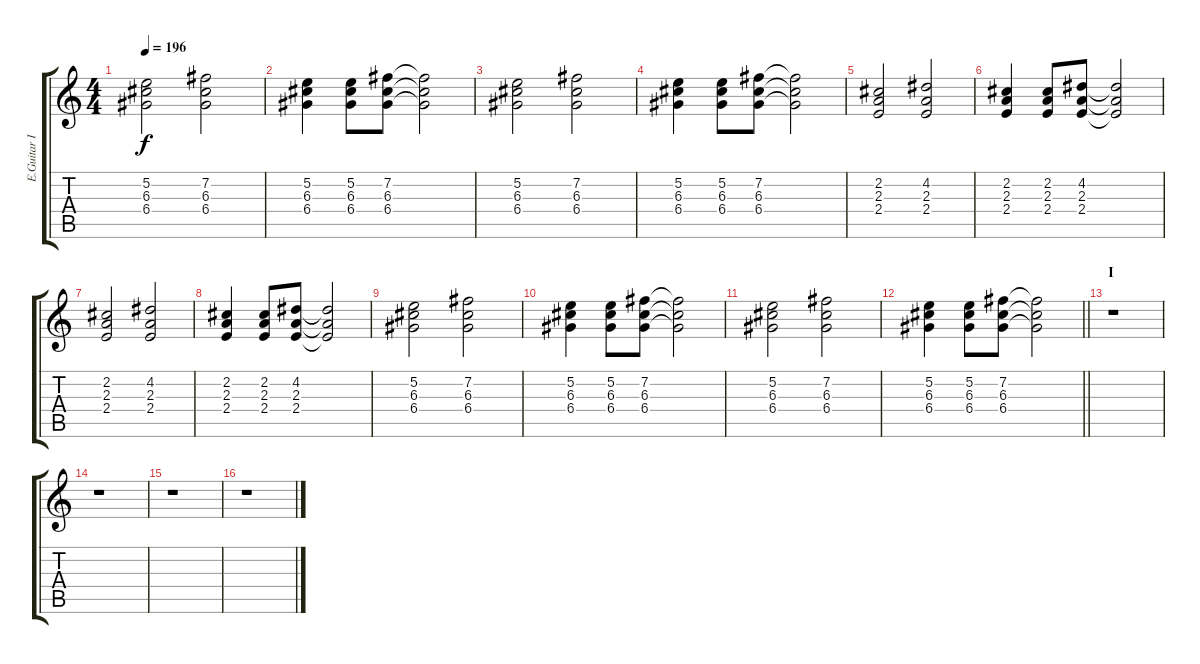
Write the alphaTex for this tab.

\track ("E.Guitar II" "E.Guitar I") {instrument distortionguitar}
\staff {score tabs}
\tuning (E4 B3 G3 D3 A2 E2) {hide}
\ts (4 4)
\tempo 196
\clef g2
\ks c
(5.2 6.3 6.4).2{dy f} (7.2 6.3 6.4).2 |
(5.2 6.3 6.4).4 (5.2 6.3 6.4).8 (7.2 6.3 6.4).8 (7.2{t} 6.3{t} 6.4{t}).2 |
(5.2 6.3 6.4).2 (7.2 6.3 6.4).2 |
(5.2 6.3 6.4).4 (5.2 6.3 6.4).8 (7.2 6.3 6.4).8 (7.2{t} 6.3{t} 6.4{t}).2 |
(2.2 2.3 2.4).2 (4.2 2.3 2.4).2 |
(2.2 2.3 2.4).4 (2.2 2.3 2.4).8 (4.2 2.3 2.4).8 (4.2{t} 2.3{t} 2.4{t}).2 |
(2.2 2.3 2.4).2 (4.2 2.3 2.4).2 |
(2.2 2.3 2.4).4 (2.2 2.3 2.4).8 (4.2 2.3 2.4).8 (4.2{t} 2.3{t} 2.4{t}).2 |
(5.2 6.3 6.4).2 (7.2 6.3 6.4).2 |
(5.2 6.3 6.4).4 (5.2 6.3 6.4).8 (7.2 6.3 6.4).8 (7.2{t} 6.3{t} 6.4{t}).2 |
(5.2 6.3 6.4).2 (7.2 6.3 6.4).2 |
\barLineRight lightlight
(5.2 6.3 6.4).4 (5.2 6.3 6.4).8 (7.2 6.3 6.4).8 (7.2{t} 6.3{t} 6.4{t}).2 |
\section ("" "I")
r.1 |
r.1 |
r.1 |
r.1
